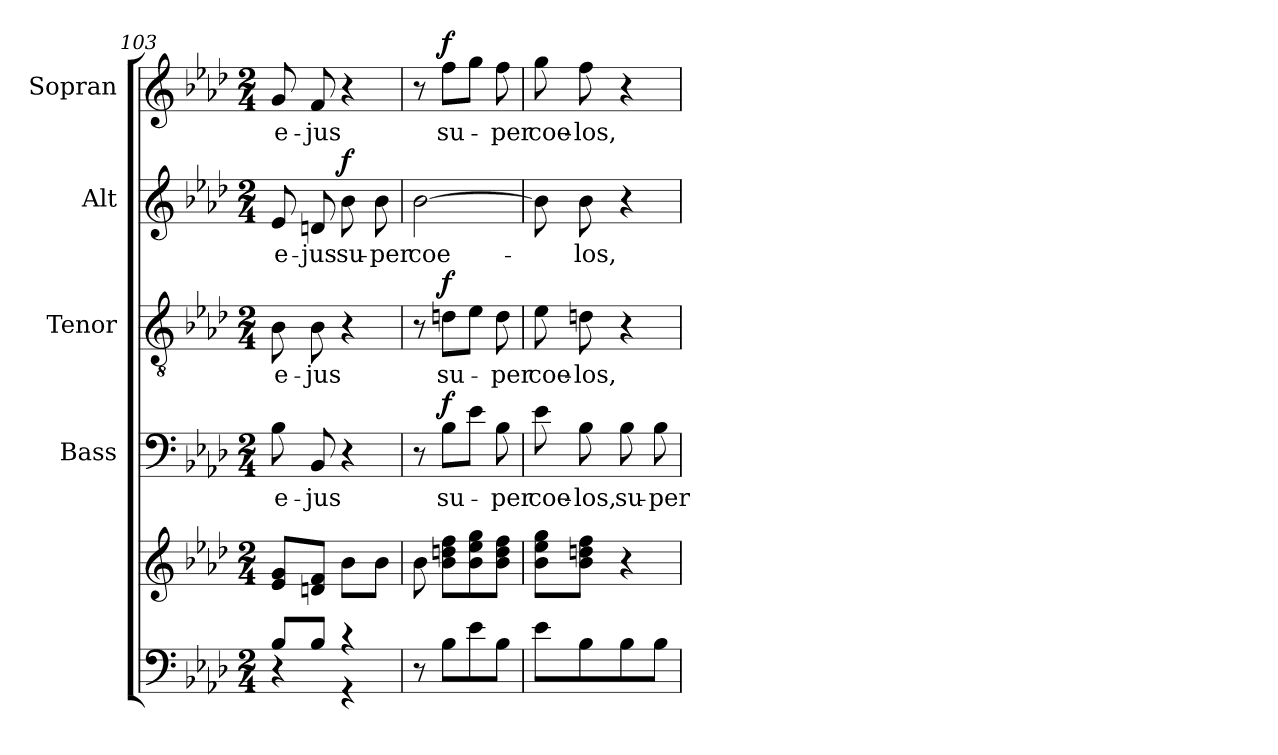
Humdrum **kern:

**kern	**kern	**kern	**text	**dynam	**kern	**text	**dynam	**kern	**text	**dynam	**kern	**text	**dynam
*part5	*part5	*part4	*part4	*part4	*part3	*part3	*part3	*part2	*part2	*part2	*part1	*part1	*part1
*staff6	*staff5	*staff4	*staff4	*staff4	*staff3	*staff3	*staff3	*staff2	*staff2	*staff2	*staff1	*staff1	*staff1
*	*	*I"Bass	*	*	*I"Tenor	*	*	*I"Alt	*	*	*I"Sopran	*	*
*	*	*I'B.	*	*	*I'T.	*	*	*I'A.	*	*	*I'S.	*	*
*clefF4	*clefG2	*clefF4	*	*	*clefGv2	*	*	*clefG2	*	*	*clefG2	*	*
*k[b-e-a-d-]	*k[b-e-a-d-]	*k[b-e-a-d-]	*	*	*k[b-e-a-d-]	*	*	*k[b-e-a-d-]	*	*	*k[b-e-a-d-]	*	*
*A-:	*A-:	*A-:	*	*	*A-:	*	*	*A-:	*	*	*A-:	*	*
*M2/4	*M2/4	*M2/4	*	*	*M2/4	*	*	*M2/4	*	*	*M2/4	*	*
=103	=103	=103	=103	=103	=103	=103	=103	=103	=103	=103	=103	=103	=103
*^	*	*	*	*	*	*	*	*	*	*	*	*	*
!	!	!	!	!LO:LY:b	!	!	!LO:LY:b	!	!	!LO:LY:b	!	!	!LO:LY:b	!
8B-/L	4rC	8e-/ 8g/L	8B-\	e-	.	8B-\	e-	.	8e-/	e-	.	8g/	e-	.
!	!	!	!	!LO:LY:b	!	!	!LO:LY:b	!	!	!LO:LY:b	!	!	!LO:LY:b	!
8B-/J	.	8dn/ 8f/J	8BB-/	-jus	.	8B-\	-jus	.	8dn/	-jus	.	8f/	-jus	.
!	!	!	!	!	!	!	!	!	!	!LO:LY:b	!LO:DY:a	!	!	!
4r	4r	8b-\L	4r	.	.	4r	.	.	8b-\	su-	f	4r	.	.
!	!	!	!	!	!	!	!	!	!	!LO:LY:b	!	!	!	!
.	.	8b-\J	.	.	.	.	.	.	8b-\	-per	.	.	.	.
*v	*v	*	*	*	*	*	*	*	*	*	*	*	*	*
!!LO:LB:g=z
=104	=104	=104	=104	=104	=104	=104	=104	=104	=104	=104	=104	=104	=104
!	!	!	!	!	!	!	!	!	!LO:LY:b	!	!	!	!
8r	8b-\	8r	.	.	8r	.	.	[2b-\	coe-	.	8r	.	.
!	!	!	!LO:LY:b	!LO:DY:a	!	!LO:LY:b	!LO:DY:a	!	!	!	!	!LO:LY:b	!LO:DY:a
8B-\L	8b-\ 8ddn\ 8ff\L	8B-\L	su-	f	8dn\L	su-	f	.	.	.	8ff\L	su-	f
8e-\	8b-\ 8ee-\ 8gg\	8e-\J	.	.	8e-\J	.	.	.	.	.	8gg\J	.	.
!	!	!	!LO:LY:b	!	!	!LO:LY:b	!	!	!	!	!	!LO:LY:b	!
8B-\J	8b-\ 8dd\ 8ff\J	8B-\	-per	.	8d\	-per	.	.	.	.	8ff\	-per	.
=105	=105	=105	=105	=105	=105	=105	=105	=105	=105	=105	=105	=105	=105
!	!	!	!LO:LY:b	!	!	!LO:LY:b	!	!	!	!	!	!LO:LY:b	!
8e-\L	8b-\ 8ee-\ 8gg\L	8e-\	coe-	.	8e-\	coe-	.	8b-\]	.	.	8gg\	coe-	.
!	!	!	!LO:LY:b	!	!	!LO:LY:b	!	!	!LO:LY:b	!	!	!LO:LY:b	!
8B-\	8b-\ 8ddn\ 8ff\J	8B-\	-los,	.	8dn\	-los,	.	8b-\	-los,	.	8ff\	-los,	.
!	!	!	!LO:LY:b	!	!	!	!	!	!	!	!	!	!
8B-\	4r	8B-\	su-	.	4r	.	.	4r	.	.	4r	.	.
!	!	!	!LO:LY:b	!	!	!	!	!	!	!	!	!	!
8B-\J	.	8B-\	-per	.	.	.	.	.	.	.	.	.	.
=	=	=	=	=	=	=	=	=	=	=	=	=	=
*-	*-	*-	*-	*-	*-	*-	*-	*-	*-	*-	*-	*-	*-
